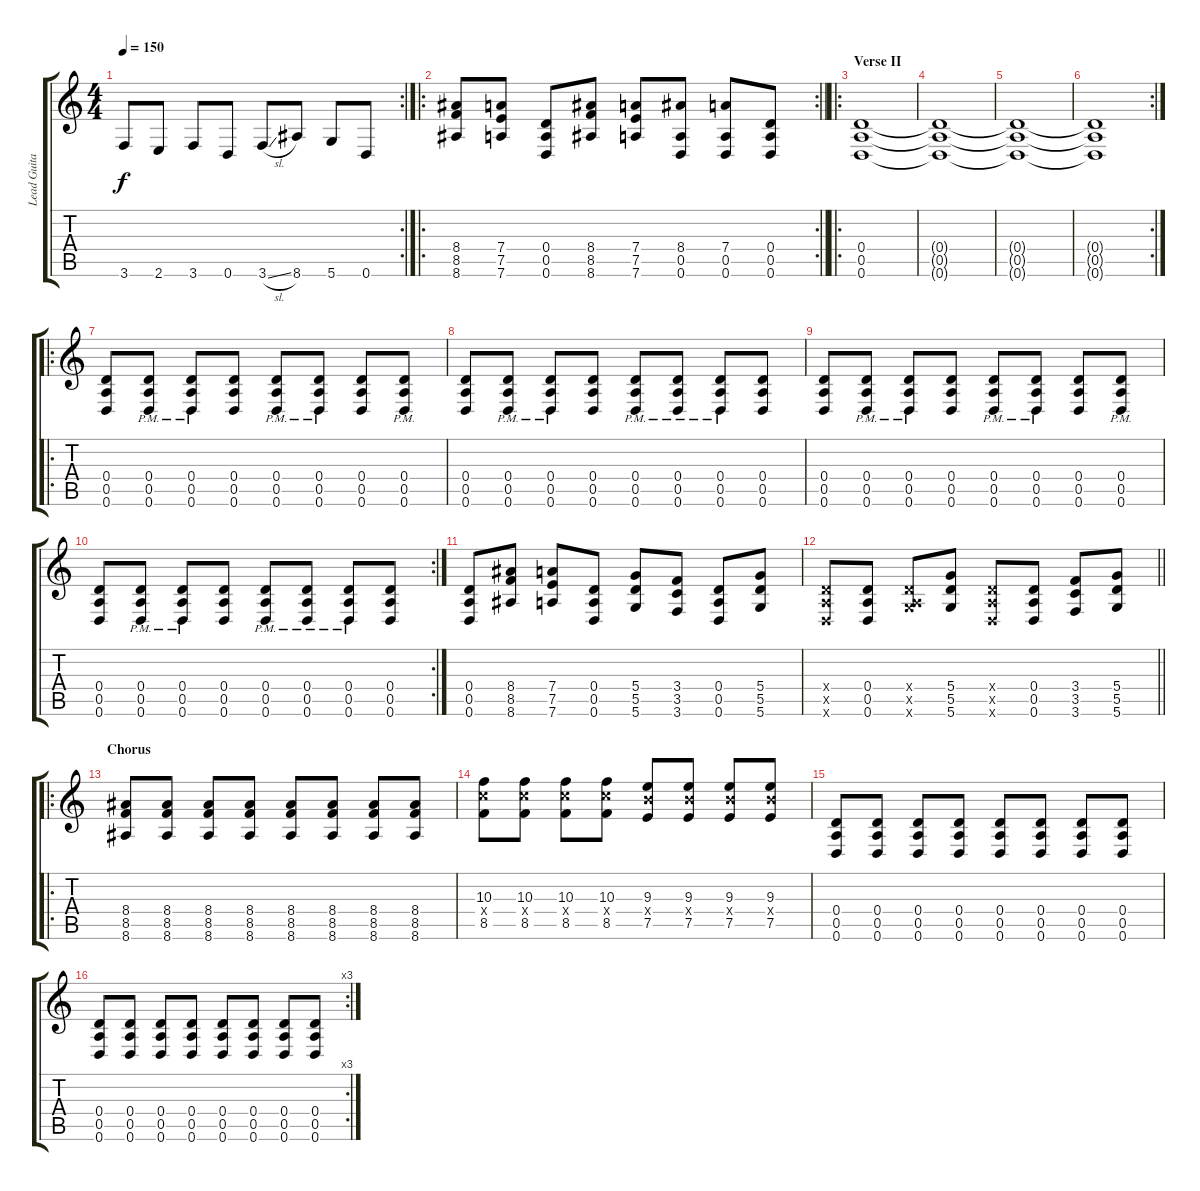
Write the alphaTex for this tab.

\track ("Lead Guitar" "Lead Guita") {instrument distortionguitar}
\staff {score tabs}
\tuning (E4 B3 G3 D3 A2 D2) {hide}
\rc 2
\ts (4 4)
\tempo 150
\clef g2
\ks c
3.6.8{dy f} 2.6.8 3.6.8 0.6.8 3.6{sl}.8 8.6.8 5.6.8 0.6.8 |
\ro
\rc 2
\barLineRight lightlight
(8.4 8.5 8.6).8 (7.4 7.5 7.6).8 (0.4 0.5 0.6).8 (8.4 8.5 8.6).8 (7.4 7.5 7.6).8 (8.4 0.5 0.6).8 (7.4 0.5 0.6).8 (0.4 0.5 0.6).8 |
\ro
\section ("" "Verse II")
(0.4 0.5 0.6).1 |
(0.4{t} 0.5{t} 0.6{t}).1 |
(0.4{t} 0.5{t} 0.6{t}).1 |
\rc 2
(0.4{t} 0.5{t} 0.6{t}).1 |
\ro
(0.4 0.5 0.6).8 (0.4{pm} 0.5{pm} 0.6{pm}).8 (0.4{pm} 0.5{pm} 0.6{pm}).8 (0.4 0.5 0.6).8 (0.4{pm} 0.5{pm} 0.6{pm}).8 (0.4{pm} 0.5{pm} 0.6{pm}).8 (0.4 0.5 0.6).8 (0.4{pm} 0.5{pm} 0.6{pm}).8 |
(0.4 0.5 0.6).8 (0.4{pm} 0.5{pm} 0.6{pm}).8 (0.4{pm} 0.5{pm} 0.6{pm}).8 (0.4 0.5 0.6).8 (0.4{pm} 0.5{pm} 0.6{pm}).8 (0.4{pm} 0.5{pm} 0.6{pm}).8 (0.4{pm} 0.5{pm} 0.6{pm}).8 (0.4 0.5 0.6).8 |
(0.4 0.5 0.6).8 (0.4{pm} 0.5{pm} 0.6{pm}).8 (0.4{pm} 0.5{pm} 0.6{pm}).8 (0.4 0.5 0.6).8 (0.4{pm} 0.5{pm} 0.6{pm}).8 (0.4{pm} 0.5{pm} 0.6{pm}).8 (0.4 0.5 0.6).8 (0.4{pm} 0.5{pm} 0.6{pm}).8 |
\rc 2
(0.4 0.5 0.6).8 (0.4{pm} 0.5{pm} 0.6{pm}).8 (0.4{pm} 0.5{pm} 0.6{pm}).8 (0.4 0.5 0.6).8 (0.4{pm} 0.5{pm} 0.6{pm}).8 (0.4{pm} 0.5{pm} 0.6{pm}).8 (0.4{pm} 0.5{pm} 0.6{pm}).8 (0.4 0.5 0.6).8 |
(0.4 0.5 0.6).8 (8.4 8.5 8.6).8 (7.4 7.5 7.6).8 (0.4 0.5 0.6).8 (5.4 5.5 5.6).8 (3.4 3.5 3.6).8 (0.4 0.5 0.6).8 (5.4 5.5 5.6).8 |
\barLineRight lightlight
(0.4{x} 0.5{x} 0.6{x}).8 (0.4 0.5 0.6).8 (0.4{x} 0.5{x} 5.6{x}).8 (5.4 5.5 5.6).8 (0.4{x} 0.5{x} 0.6{x}).8 (0.4 0.5 0.6).8 (3.4 3.5 3.6).8 (5.4 5.5 5.6).8 |
\ro
\section ("" "Chorus")
(8.4 8.5 8.6).8 (8.4 8.5 8.6).8 (8.4 8.5 8.6).8 (8.4 8.5 8.6).8 (8.4 8.5 8.6).8 (8.4 8.5 8.6).8 (8.4 8.5 8.6).8 (8.4 8.5 8.6).8 |
(10.3 10.4{x} 8.5).8 (10.3 10.4{x} 8.5).8 (10.3 10.4{x} 8.5).8 (10.3 10.4{x} 8.5).8 (9.3 9.4{x} 7.5).8 (9.3 9.4{x} 7.5).8 (9.3 9.4{x} 7.5).8 (9.3 9.4{x} 7.5).8 |
(0.4 0.5 0.6).8 (0.4 0.5 0.6).8 (0.4 0.5 0.6).8 (0.4 0.5 0.6).8 (0.4 0.5 0.6).8 (0.4 0.5 0.6).8 (0.4 0.5 0.6).8 (0.4 0.5 0.6).8 |
\rc 3
(0.4 0.5 0.6).8 (0.4 0.5 0.6).8 (0.4 0.5 0.6).8 (0.4 0.5 0.6).8 (0.4 0.5 0.6).8 (0.4 0.5 0.6).8 (0.4 0.5 0.6).8 (0.4 0.5 0.6).8
